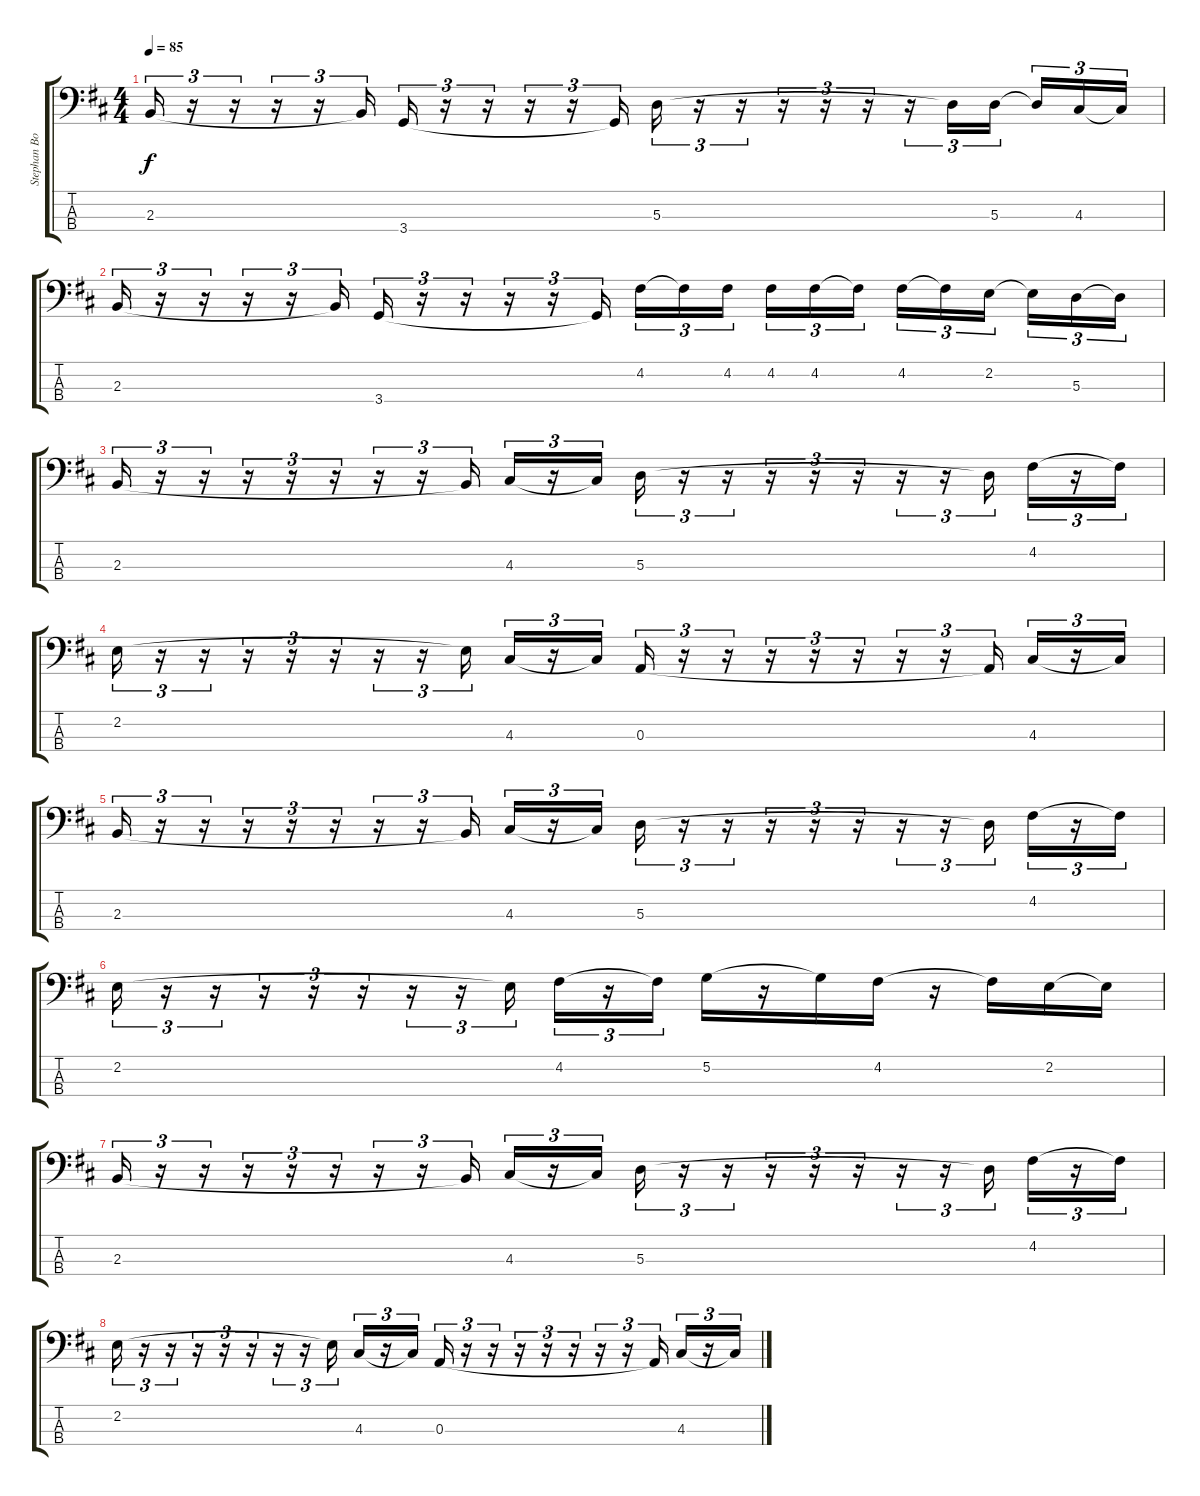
\track ("Stephan Boriss" "Stephan Bo") {instrument electricbasspick}
\staff {score tabs}
\tuning (G2 D2 A1 E1) {hide}
\ts (4 4)
\tempo 85
\clef f4
\ks bminor
2.3.16{tu (3 2) dy f} r.16{tu (3 2)} r.16{tu (3 2)} r.16{tu (3 2)} r.16{tu (3 2)} 2.3{t}.16{tu (3 2)} 3.4.16{tu (3 2)} r.16{tu (3 2)} r.16{tu (3 2)} r.16{tu (3 2)} r.16{tu (3 2)} 3.4{t}.16{tu (3 2)} 5.3.16{tu (3 2)} r.16{tu (3 2)} r.16{tu (3 2)} r.16{tu (3 2)} r.16{tu (3 2)} r.16{tu (3 2)} r.16{tu (3 2)} 5.3{t}.16{tu (3 2)} 5.3.16{tu (3 2) beam splitsecondary} 5.3{t}.16{tu (3 2)} 4.3.16{tu (3 2)} 4.3{t}.16{tu (3 2)} |
2.3.16{tu (3 2)} r.16{tu (3 2)} r.16{tu (3 2)} r.16{tu (3 2)} r.16{tu (3 2)} 2.3{t}.16{tu (3 2)} 3.4.16{tu (3 2)} r.16{tu (3 2)} r.16{tu (3 2)} r.16{tu (3 2)} r.16{tu (3 2)} 3.4{t}.16{tu (3 2)} 4.2.16{tu (3 2)} 4.2{t}.16{tu (3 2)} 4.2.16{tu (3 2) beam splitsecondary} 4.2.16{tu (3 2)} 4.2.16{tu (3 2)} 4.2{t}.16{tu (3 2)} 4.2.16{tu (3 2)} 4.2{t}.16{tu (3 2)} 2.2.16{tu (3 2) beam splitsecondary} 2.2{t}.16{tu (3 2)} 5.3.16{tu (3 2)} 5.3{t}.16{tu (3 2)} |
2.3.16{tu (3 2)} r.16{tu (3 2)} r.16{tu (3 2)} r.16{tu (3 2)} r.16{tu (3 2)} r.16{tu (3 2)} r.16{tu (3 2)} r.16{tu (3 2)} 2.3{t}.16{tu (3 2)} 4.3.16{tu (3 2)} r.16{tu (3 2)} 4.3{t}.16{tu (3 2)} 5.3.16{tu (3 2)} r.16{tu (3 2)} r.16{tu (3 2)} r.16{tu (3 2)} r.16{tu (3 2)} r.16{tu (3 2)} r.16{tu (3 2)} r.16{tu (3 2)} 5.3{t}.16{tu (3 2)} 4.2.16{tu (3 2)} r.16{tu (3 2)} 4.2{t}.16{tu (3 2)} |
2.2.16{tu (3 2)} r.16{tu (3 2)} r.16{tu (3 2)} r.16{tu (3 2)} r.16{tu (3 2)} r.16{tu (3 2)} r.16{tu (3 2)} r.16{tu (3 2)} 2.2{t}.16{tu (3 2)} 4.3.16{tu (3 2)} r.16{tu (3 2)} 4.3{t}.16{tu (3 2)} 0.3.16{tu (3 2)} r.16{tu (3 2)} r.16{tu (3 2)} r.16{tu (3 2)} r.16{tu (3 2)} r.16{tu (3 2)} r.16{tu (3 2)} r.16{tu (3 2)} 0.3{t}.16{tu (3 2)} 4.3.16{tu (3 2)} r.16{tu (3 2)} 4.3{t}.16{tu (3 2)} |
2.3.16{tu (3 2)} r.16{tu (3 2)} r.16{tu (3 2)} r.16{tu (3 2)} r.16{tu (3 2)} r.16{tu (3 2)} r.16{tu (3 2)} r.16{tu (3 2)} 2.3{t}.16{tu (3 2)} 4.3.16{tu (3 2)} r.16{tu (3 2)} 4.3{t}.16{tu (3 2)} 5.3.16{tu (3 2)} r.16{tu (3 2)} r.16{tu (3 2)} r.16{tu (3 2)} r.16{tu (3 2)} r.16{tu (3 2)} r.16{tu (3 2)} r.16{tu (3 2)} 5.3{t}.16{tu (3 2)} 4.2.16{tu (3 2)} r.16{tu (3 2)} 4.2{t}.16{tu (3 2)} |
2.2.16{tu (3 2)} r.16{tu (3 2)} r.16{tu (3 2)} r.16{tu (3 2)} r.16{tu (3 2)} r.16{tu (3 2)} r.16{tu (3 2)} r.16{tu (3 2)} 2.2{t}.16{tu (3 2)} 4.2.16{tu (3 2)} r.16{tu (3 2)} 4.2{t}.16{tu (3 2)} 5.2.16 r.16 5.2{t}.16 4.2.16 r.16 4.2{t}.16 2.2.16 2.2{t}.16 |
2.3.16{tu (3 2)} r.16{tu (3 2)} r.16{tu (3 2)} r.16{tu (3 2)} r.16{tu (3 2)} r.16{tu (3 2)} r.16{tu (3 2)} r.16{tu (3 2)} 2.3{t}.16{tu (3 2)} 4.3.16{tu (3 2)} r.16{tu (3 2)} 4.3{t}.16{tu (3 2)} 5.3.16{tu (3 2)} r.16{tu (3 2)} r.16{tu (3 2)} r.16{tu (3 2)} r.16{tu (3 2)} r.16{tu (3 2)} r.16{tu (3 2)} r.16{tu (3 2)} 5.3{t}.16{tu (3 2)} 4.2.16{tu (3 2)} r.16{tu (3 2)} 4.2{t}.16{tu (3 2)} |
2.2.16{tu (3 2)} r.16{tu (3 2)} r.16{tu (3 2)} r.16{tu (3 2)} r.16{tu (3 2)} r.16{tu (3 2)} r.16{tu (3 2)} r.16{tu (3 2)} 2.2{t}.16{tu (3 2)} 4.3.16{tu (3 2)} r.16{tu (3 2)} 4.3{t}.16{tu (3 2)} 0.3.16{tu (3 2)} r.16{tu (3 2)} r.16{tu (3 2)} r.16{tu (3 2)} r.16{tu (3 2)} r.16{tu (3 2)} r.16{tu (3 2)} r.16{tu (3 2)} 0.3{t}.16{tu (3 2)} 4.3.16{tu (3 2)} r.16{tu (3 2)} 4.3{t}.16{tu (3 2)}
